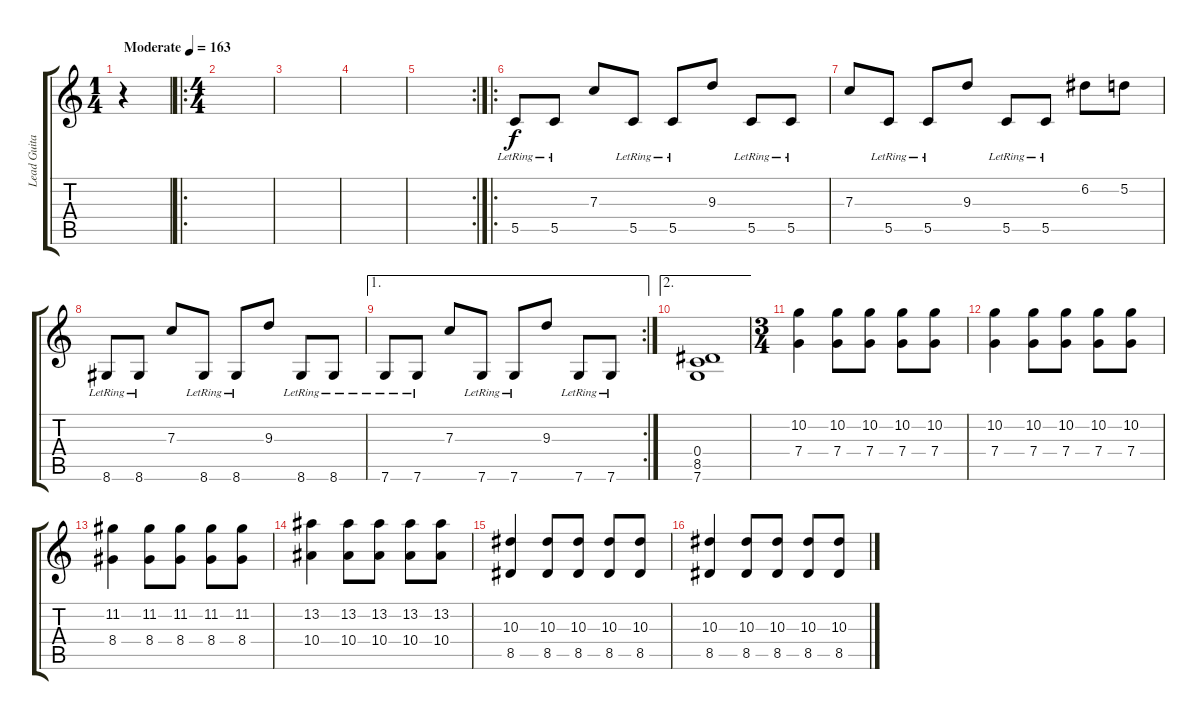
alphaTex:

\track ("Lead Guitar" "Lead Guita") {instrument distortionguitar}
\staff {score tabs}
\tuning (D4 A3 F3 C3 G2 C2) {hide}
\ts (1 4)
\tempo (163 "Moderate")
\clef g2
\ks c
r.4{dy f instrument distortionguitar} |
\ro
\ts (4 4)
|
|
|
\rc 2
|
\ro
5.5{lr}.8 5.5{lr}.8 7.3.8 5.5{lr}.8 5.5{lr}.8 9.3.8 5.5{lr}.8 5.5{lr}.8 |
7.3.8 5.5{lr}.8 5.5{lr}.8 9.3.8 5.5{lr}.8 5.5{lr}.8 6.2.8 5.2.8 |
8.6{lr}.8 8.6{lr}.8 7.3.8 8.6{lr}.8 8.6{lr}.8 9.3.8 8.6{lr}.8 8.6{lr}.8 |
\ae 1
\rc 2
7.6{lr}.8 7.6{lr}.8 7.3.8 7.6{lr}.8 7.6{lr}.8 9.3.8 7.6{lr}.8 7.6{lr}.8 |
\ae 2
(0.4 8.5 7.6).1 |
\ts (3 4)
(10.2 7.4).4 (10.2 7.4).8 (10.2 7.4).8 (10.2 7.4).8 (10.2 7.4).8 |
(10.2 7.4).4 (10.2 7.4).8 (10.2 7.4).8 (10.2 7.4).8 (10.2 7.4).8 |
(11.2 8.4).4 (11.2 8.4).8 (11.2 8.4).8 (11.2 8.4).8 (11.2 8.4).8 |
(13.2 10.4).4 (13.2 10.4).8 (13.2 10.4).8 (13.2 10.4).8 (13.2 10.4).8 |
(10.3 8.5).4 (10.3 8.5).8 (10.3 8.5).8 (10.3 8.5).8 (10.3 8.5).8 |
(10.3 8.5).4 (10.3 8.5).8 (10.3 8.5).8 (10.3 8.5).8 (10.3 8.5).8
